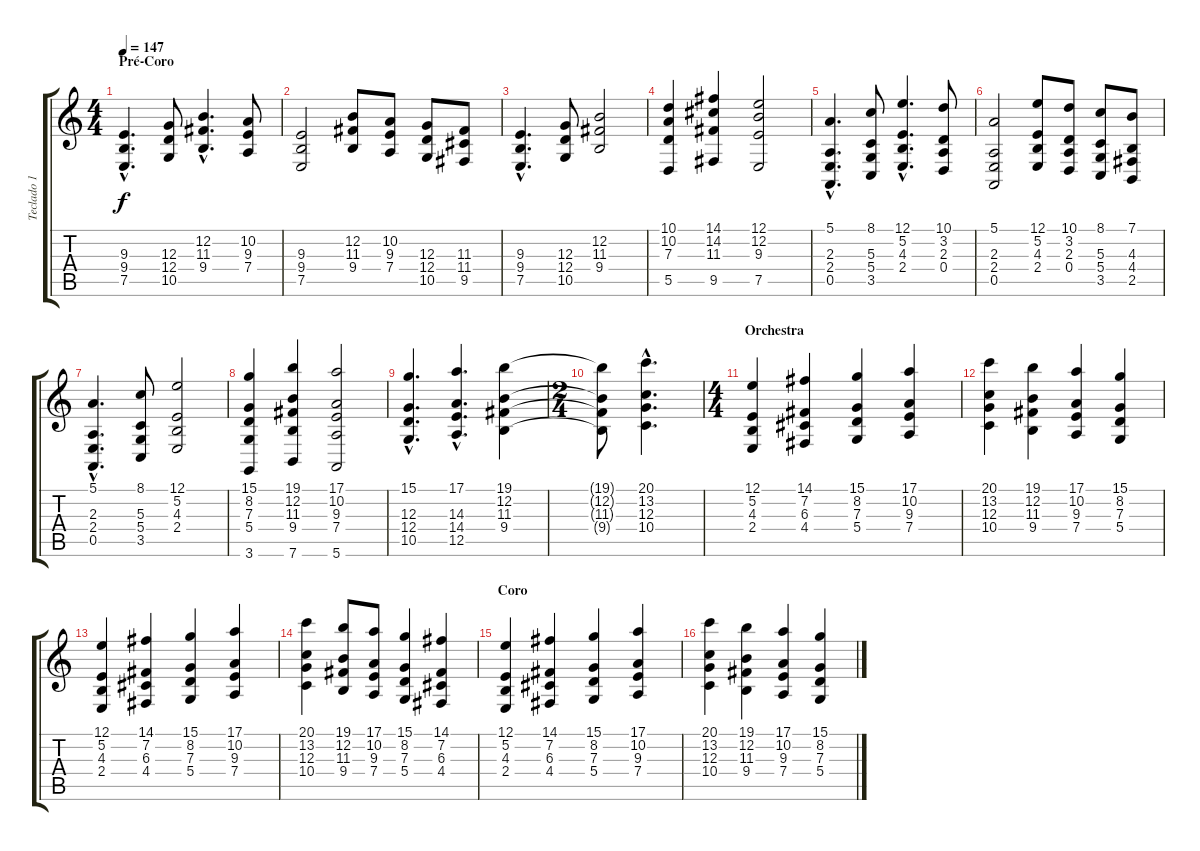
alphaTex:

\track ("Teclado 1" "Teclado 1") {instrument stringensemble1}
\staff {score tabs}
\tuning (E4 B3 G3 D3 A2 E2) {hide}
\ts (4 4)
\section ("" "Pré-Coro")
\tempo 147
\clef g2
\ks c
(9.3{hac} 9.4{hac} 7.5{hac}).4{d dy f} (12.3 12.4 10.5).8 (12.2{hac} 11.3{hac} 9.4{hac}).4{d} (10.2 9.3 7.4).8 |
(9.3 9.4 7.5).2 (12.2 11.3 9.4).8 (10.2 9.3 7.4).8 (12.3 12.4 10.5).8 (11.3 11.4 9.5).8 |
(9.3{hac} 9.4{hac} 7.5{hac}).4{d} (12.3 12.4 10.5).8 (12.2 11.3 9.4).2 |
(10.1 10.2 7.3 5.5).4 (14.1 14.2 11.3 9.5).4 (12.1 12.2 9.3 7.5).2 |
(5.1{hac} 2.3{hac} 2.4{hac} 0.5{hac}).4{d} (8.1 5.3 5.4 3.5).8 (12.1{hac} 5.2{hac} 4.3{hac} 2.4{hac}).4{d} (10.1 3.2 2.3 0.4).8 |
(5.1 2.3 2.4 0.5).2 (12.1 5.2 4.3 2.4).8 (10.1 3.2 2.3 0.4).8 (8.1 5.3 5.4 3.5).8 (7.1 4.3 4.4 2.5).8 |
(5.1{hac} 2.3{hac} 2.4{hac} 0.5{hac}).4{d} (8.1 5.3 5.4 3.5).8 (12.1 5.2 4.3 2.4).2 |
(15.1 8.2 7.3 5.4 3.6).4 (19.1 12.2 11.3 9.4 7.6).4 (17.1 10.2 9.3 7.4 5.6).2 |
(15.1{hac} 12.3{hac} 12.4{hac} 10.5{hac}).4{d} (17.1{hac} 14.3{hac} 14.4{hac} 12.5{hac}).4{d} (19.1 12.2 11.3 9.4).4 |
\ts (2 4)
(19.1{t} 12.2{t} 11.3{t} 9.4{t}).8 (20.1{hac} 13.2{hac} 12.3{hac} 10.4{hac}).4{d} |
\ts (4 4)
\section ("" "Orchestra")
(12.1 5.2 4.3 2.4).4 (14.1 7.2 6.3 4.4).4 (15.1 8.2 7.3 5.4).4 (17.1 10.2 9.3 7.4).4 |
(20.1 13.2 12.3 10.4).4 (19.1 12.2 11.3 9.4).4 (17.1 10.2 9.3 7.4).4 (15.1 8.2 7.3 5.4).4 |
(12.1 5.2 4.3 2.4).4 (14.1 7.2 6.3 4.4).4 (15.1 8.2 7.3 5.4).4 (17.1 10.2 9.3 7.4).4 |
(20.1 13.2 12.3 10.4).4 (19.1 12.2 11.3 9.4).8 (17.1 10.2 9.3 7.4).8 (15.1 8.2 7.3 5.4).4 (14.1 7.2 6.3 4.4).4 |
\section ("" "Coro")
(12.1 5.2 4.3 2.4).4 (14.1 7.2 6.3 4.4).4 (15.1 8.2 7.3 5.4).4 (17.1 10.2 9.3 7.4).4 |
(20.1 13.2 12.3 10.4).4 (19.1 12.2 11.3 9.4).4 (17.1 10.2 9.3 7.4).4 (15.1 8.2 7.3 5.4).4
